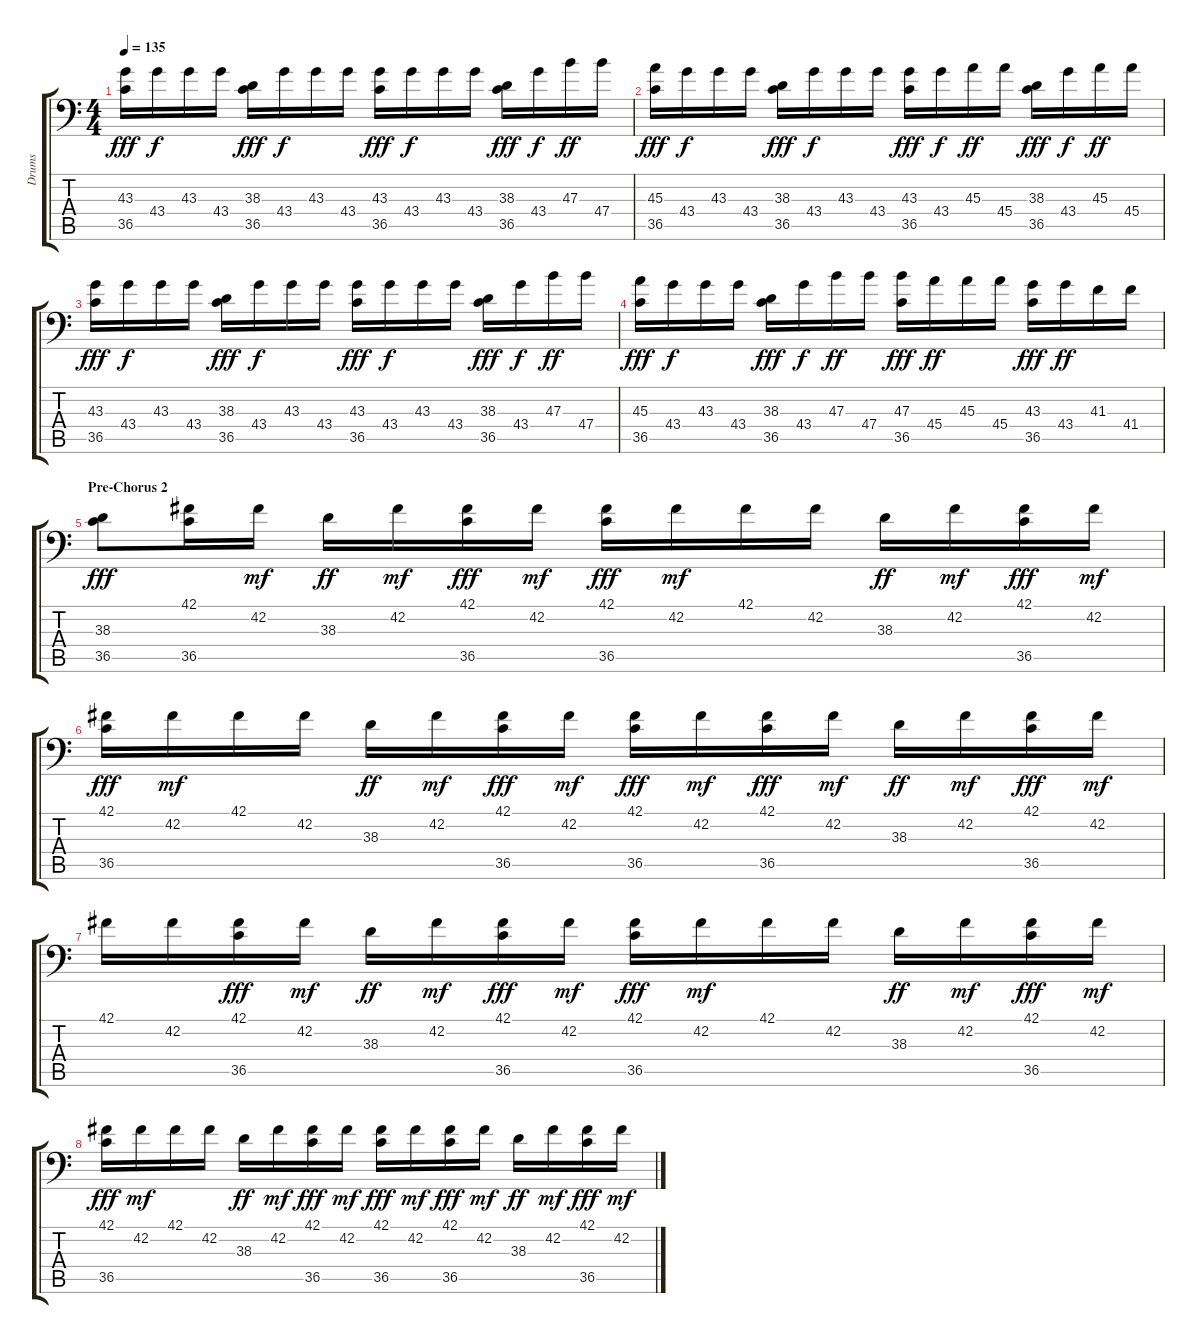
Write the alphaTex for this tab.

\track ("Drums" "Drums") {instrument acousticgrandpiano}
\staff {score tabs}
\tuning (C-1 C-1 C-1 C-1 C-1 C-1) {hide}
\ts (4 4)
\tempo 135
\clef f4
\ks c
(43.3 36.5).16{dy fff} 43.4.16{dy f} 43.3.16 43.4.16 (38.3 36.5).16{dy fff} 43.4.16{dy f} 43.3.16 43.4.16 (43.3 36.5).16{dy fff} 43.4.16{dy f} 43.3.16 43.4.16 (38.3 36.5).16{dy fff} 43.4.16{dy f} 47.3.16{dy ff} 47.4.16 |
(45.3 36.5).16{dy fff} 43.4.16{dy f} 43.3.16 43.4.16 (38.3 36.5).16{dy fff} 43.4.16{dy f} 43.3.16 43.4.16 (43.3 36.5).16{dy fff} 43.4.16{dy f} 45.3.16{dy ff} 45.4.16 (38.3 36.5).16{dy fff} 43.4.16{dy f} 45.3.16{dy ff} 45.4.16 |
(43.3 36.5).16{dy fff} 43.4.16{dy f} 43.3.16 43.4.16 (38.3 36.5).16{dy fff} 43.4.16{dy f} 43.3.16 43.4.16 (43.3 36.5).16{dy fff} 43.4.16{dy f} 43.3.16 43.4.16 (38.3 36.5).16{dy fff} 43.4.16{dy f} 47.3.16{dy ff} 47.4.16 |
(45.3 36.5).16{dy fff} 43.4.16{dy f} 43.3.16 43.4.16 (38.3 36.5).16{dy fff} 43.4.16{dy f} 47.3.16{dy ff} 47.4.16 (47.3 36.5).16{dy fff} 45.4.16{dy ff} 45.3.16 45.4.16 (43.3 36.5).16{dy fff} 43.4.16{dy ff} 41.3.16 41.4.16 |
\section ("" "Pre-Chorus 2")
(38.3 36.5).8{dy fff} (42.1 36.5).16 42.2.16{dy mf} 38.3.16{dy ff} 42.2.16{dy mf} (42.1 36.5).16{dy fff} 42.2.16{dy mf} (42.1 36.5).16{dy fff} 42.2.16{dy mf} 42.1.16 42.2.16 38.3.16{dy ff} 42.2.16{dy mf} (42.1 36.5).16{dy fff} 42.2.16{dy mf} |
(42.1 36.5).16{dy fff} 42.2.16{dy mf} 42.1.16 42.2.16 38.3.16{dy ff} 42.2.16{dy mf} (42.1 36.5).16{dy fff} 42.2.16{dy mf} (42.1 36.5).16{dy fff} 42.2.16{dy mf} (42.1 36.5).16{dy fff} 42.2.16{dy mf} 38.3.16{dy ff} 42.2.16{dy mf} (42.1 36.5).16{dy fff} 42.2.16{dy mf} |
42.1.16 42.2.16 (42.1 36.5).16{dy fff} 42.2.16{dy mf} 38.3.16{dy ff} 42.2.16{dy mf} (42.1 36.5).16{dy fff} 42.2.16{dy mf} (42.1 36.5).16{dy fff} 42.2.16{dy mf} 42.1.16 42.2.16 38.3.16{dy ff} 42.2.16{dy mf} (42.1 36.5).16{dy fff} 42.2.16{dy mf} |
(42.1 36.5).16{dy fff} 42.2.16{dy mf} 42.1.16 42.2.16 38.3.16{dy ff} 42.2.16{dy mf} (42.1 36.5).16{dy fff} 42.2.16{dy mf} (42.1 36.5).16{dy fff} 42.2.16{dy mf} (42.1 36.5).16{dy fff} 42.2.16{dy mf} 38.3.16{dy ff} 42.2.16{dy mf} (42.1 36.5).16{dy fff} 42.2.16{dy mf}
